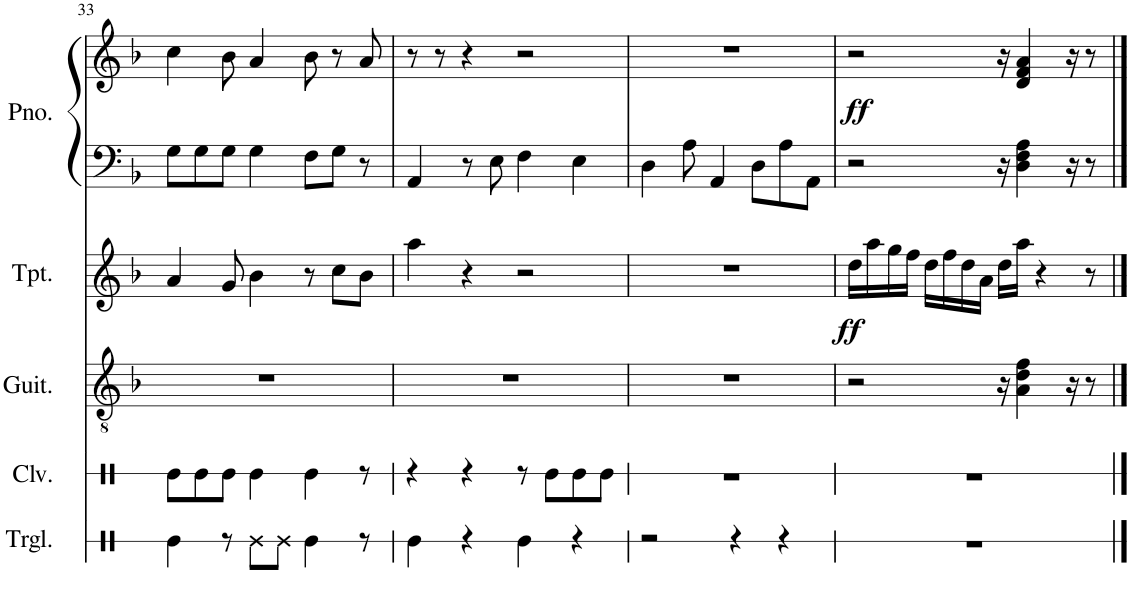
**kern	**kern	**kern	**kern	**dynam	**kern	**kern	**dynam
*part5	*part4	*part3	*part2	*part2	*part1	*part1	*part1
*staff6	*staff5	*staff4	*staff3	*staff3	*staff2	*staff1	*staff1/2
*I"Triangle	*I"Claves	*I"Classical Guitar	*I"Trumpet	*	*I"Piano	*	*
*I'Trgl.	*I'Clv.	*I'Guit.	*I'Tpt.	*	*I'Pno.	*	*
!!LO:PB:g=z
*clefX	*clefX	*clefGv2	*clefG2	*	*clefF4	*clefG2	*
*	*	*	*ITrd1c2	*	*	*	*
*k[]	*k[]	*k[b-]	*k[b-]	*	*k[b-]	*k[b-]	*
*M4/4	*M4/4	*M4/4	*M4/4	*	*M4/4	*M4/4	*
=33	=33	=33	=33	=33	=33	=33	=33
4Re\	8Re\L	1r	4a/	.	8G\L	4cc\	.
.	8Re\	.	.	.	8G\	.	.
8r	8Re\J	.	8g/	.	8G\J	8b-\	.
8Re\L	4Re\	.	4b-\	.	4G\	4a/	.
8Re\J	.	.	.	.	.	.	.
4Re\	4Re\	.	8r	.	8F\L	8b-\	.
.	.	.	8cc\L	.	8G\J	8r	.
8r	8r	.	8b-\J	.	8r	8a/	.
=34	=34	=34	=34	=34	=34	=34	=34
4Re\	4r	1r	4aa\	.	4AA/	8r	.
.	.	.	.	.	.	8r	.
4r	4r	.	4r	.	8r	4r	.
.	.	.	.	.	8E\	.	.
4Re\	8r	.	2r	.	4F\	2r	.
.	8Re\L	.	.	.	.	.	.
4r	8Re\	.	.	.	4E\	.	.
.	8Re\J	.	.	.	.	.	.
=35	=35	=35	=35	=35	=35	=35	=35
2r	1r	1r	1r	.	4D\	1r	.
.	.	.	.	.	8A\	.	.
.	.	.	.	.	4AA/	.	.
4r	.	.	.	.	.	.	.
.	.	.	.	.	8D\L	.	.
4r	.	.	.	.	8A\	.	.
.	.	.	.	.	8AA\J	.	.
=36	=36	=36	=36	=36	=36	=36	=36
!	!	!	!	!LO:DY:b	!	!	!LO:DY:b
1r	1r	2r	16dd\LL	ff	2r	2r	ff
.	.	.	16aa\	.	.	.	.
.	.	.	16gg\	.	.	.	.
.	.	.	16ff\JJ	.	.	.	.
.	.	.	16dd\LL	.	.	.	.
.	.	.	16ff\	.	.	.	.
.	.	.	16dd\	.	.	.	.
.	.	.	16a\JJ	.	.	.	.
.	.	16r	16dd\LL	.	16r	16r	.
.	.	4A\ 4d\ 4f\	16aa\JJ	.	4D\ 4F\ 4A\	4d/ 4f/ 4a/	.
.	.	.	4r	.	.	.	.
.	.	16r	.	.	16r	16r	.
.	.	8r	8r	.	8r	8r	.
==	==	==	==	==	==	==	==
*-	*-	*-	*-	*-	*-	*-	*-
